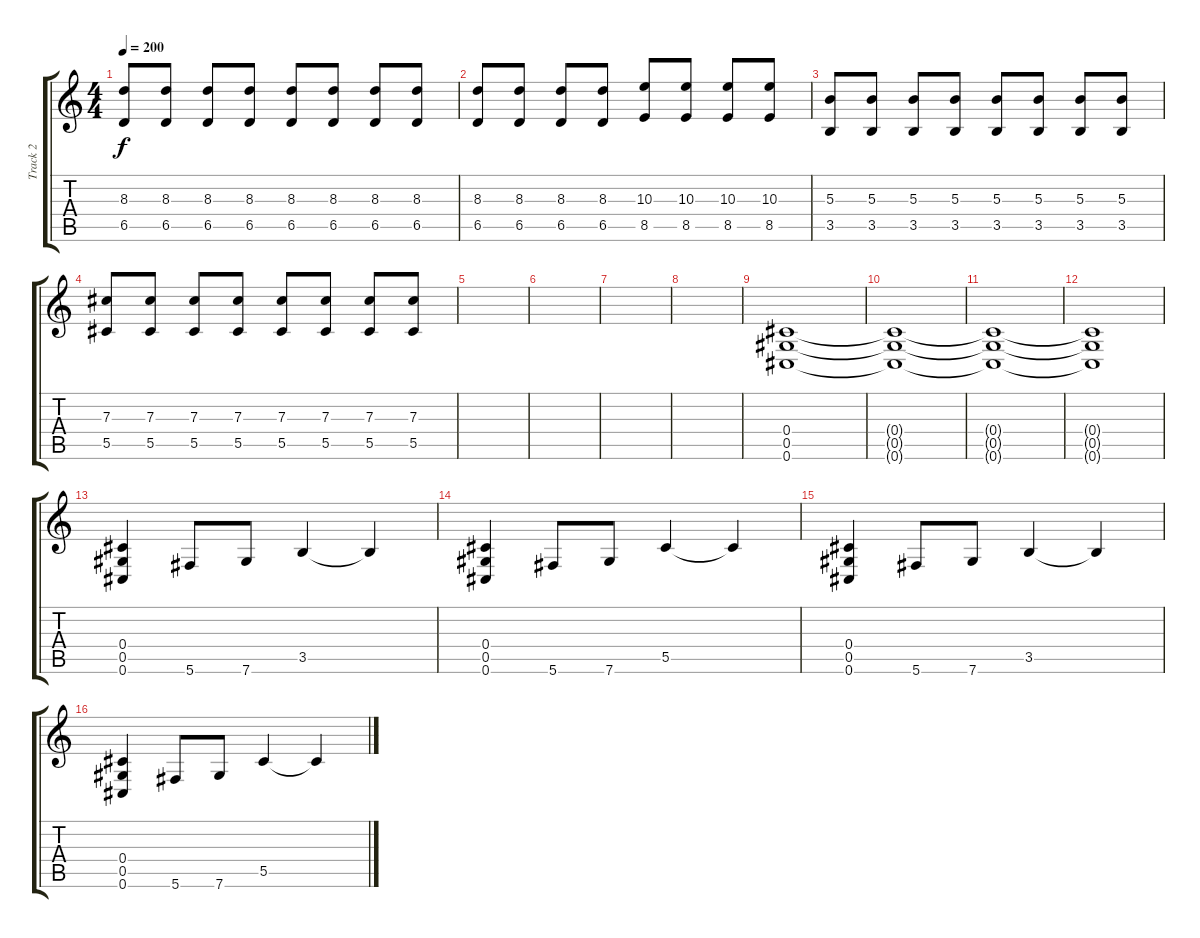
\track ("Track 2" "Track 2") {instrument distortionguitar}
\staff {score tabs}
\tuning (Eb4 Bb3 Gb3 Db3 Ab2 Db2) {hide}
\ts (4 4)
\tempo 200
\clef g2
\ks c
(8.3 6.5).8{dy f} (8.3 6.5).8 (8.3 6.5).8 (8.3 6.5).8 (8.3 6.5).8 (8.3 6.5).8 (8.3 6.5).8 (8.3 6.5).8 |
(8.3 6.5).8 (8.3 6.5).8 (8.3 6.5).8 (8.3 6.5).8 (10.3 8.5).8 (10.3 8.5).8 (10.3 8.5).8 (10.3 8.5).8 |
(5.3 3.5).8 (5.3 3.5).8 (5.3 3.5).8 (5.3 3.5).8 (5.3 3.5).8 (5.3 3.5).8 (5.3 3.5).8 (5.3 3.5).8 |
(7.3 5.5).8 (7.3 5.5).8 (7.3 5.5).8 (7.3 5.5).8 (7.3 5.5).8 (7.3 5.5).8 (7.3 5.5).8 (7.3 5.5).8 |
|
|
|
|
(0.4 0.5 0.6).1 |
(0.4{t} 0.5{t} 0.6{t}).1 |
(0.4{t} 0.5{t} 0.6{t}).1 |
(0.4{t} 0.5{t} 0.6{t}).1 |
(0.4 0.5 0.6).4 5.6.8 7.6.8 3.5.4 3.5{t}.4 |
(0.4 0.5 0.6).4 5.6.8 7.6.8 5.5.4 5.5{t}.4 |
(0.4 0.5 0.6).4 5.6.8 7.6.8 3.5.4 3.5{t}.4 |
(0.4 0.5 0.6).4 5.6.8 7.6.8 5.5.4 5.5{t}.4
